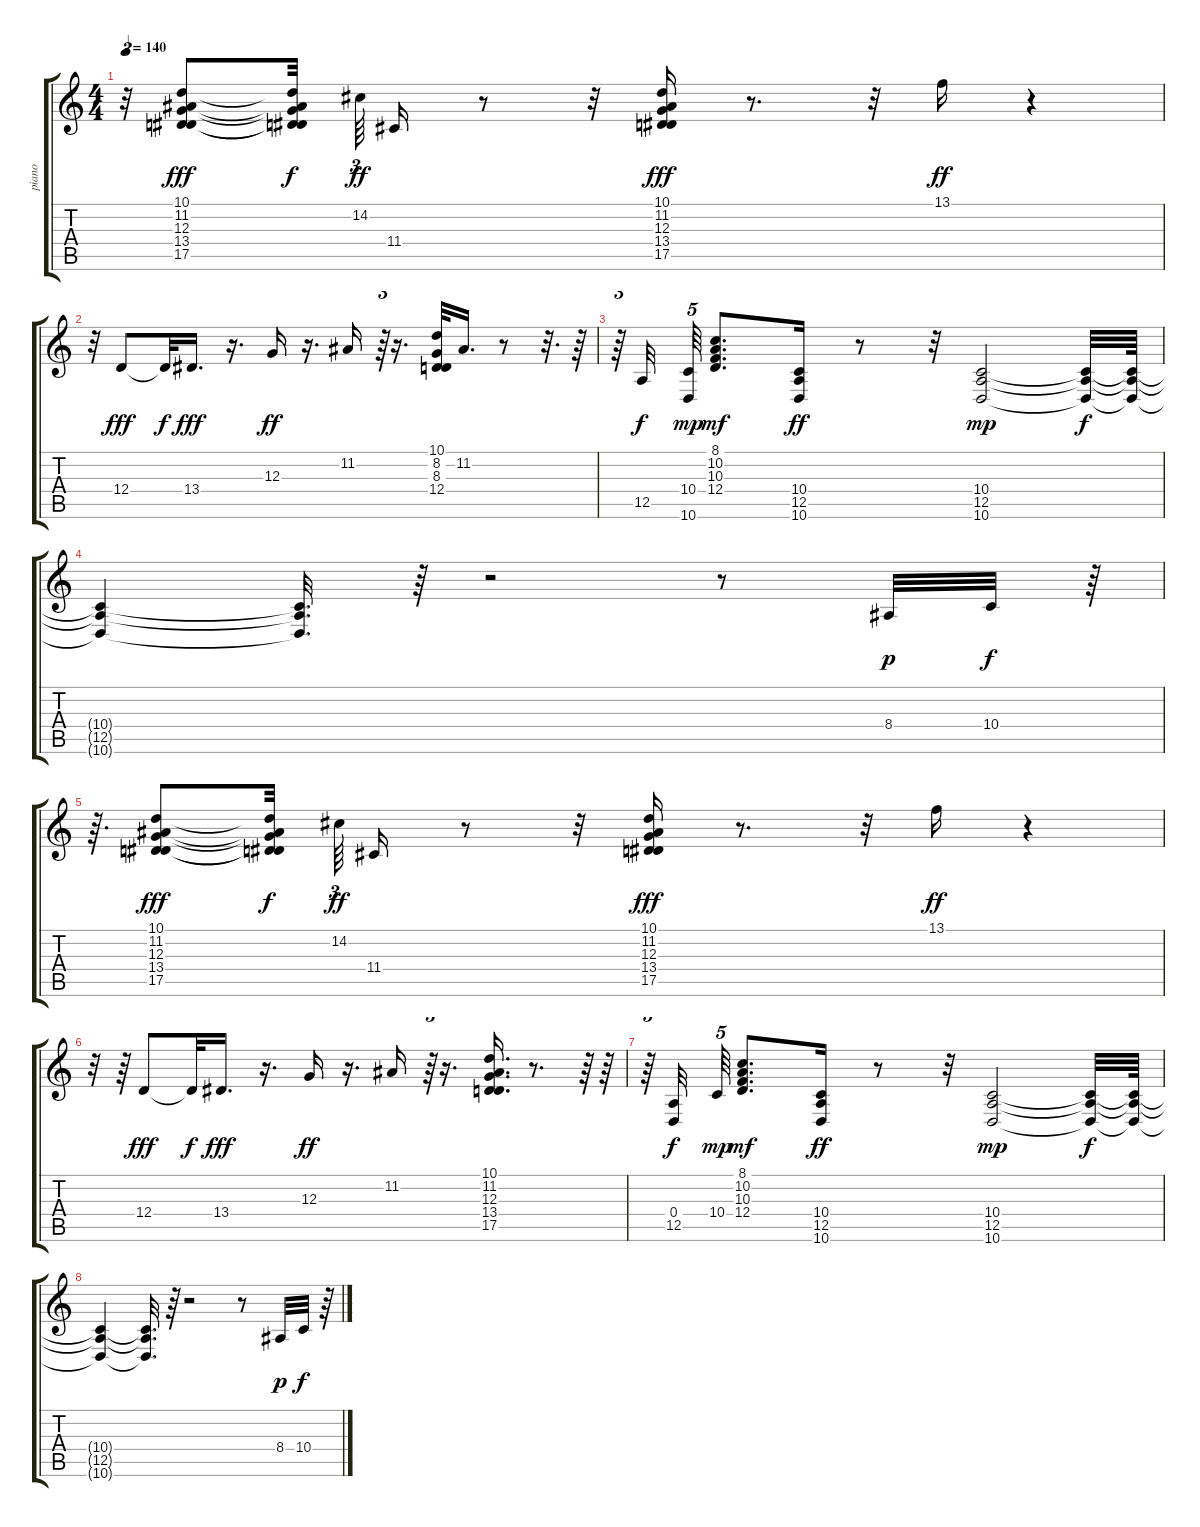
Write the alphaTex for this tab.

\track ("piano" "piano") {instrument acousticgrandpiano}
\staff {score tabs}
\tuning (E4 B3 G3 D3 A2 E2) {hide}
\ts (4 4)
\tempo 140
\clef g2
\ks c
r.32{tu (3 2) dy ff} (10.1 11.2 12.3 13.4 17.5).8{dy fff} (10.1{t} 11.2{t} 12.3{t} 13.4{t} 17.5{t}).32{dy f beam splitsecondary} 14.2.64{tu (3 2) dy ff} 11.4.16 r.8 r.32 (10.1 11.2 12.3 13.4 17.5).16{dy fff} r.8{d} r.32 13.1.16{dy ff} r.4 |
r.32 12.4.8{dy fff} 12.4{t}.32{dy f} 13.4.16{d dy fff} r.16{d} 12.3.16{dy ff} r.16{d} 11.2.16 r.64{tu (3 2)} r.16{d} (10.1 8.2 8.3 12.4).32 11.2.16{d} r.8 r.32{d} r.64 |
r.64{tu (3 2)} 12.5.32{dy f beam splitsecondary} (10.4 10.6).64{tu (5 4) dy mp} (8.1 10.2 10.3 12.4).8{d dy mf} (10.4 12.5 10.6).16{dy ff} r.8 r.32 (10.4 12.5 10.6).2{dy mp} (10.4{t} 12.5{t} 10.6{t}).32{dy f} (10.4{t} 12.5{t} 10.6{t}).64 |
(10.4{t} 12.5{t} 10.6{t}).4 (10.4{t} 12.5{t} 10.6{t}).32{d} r.64 r.2 r.8 8.4.32{dy p} 10.4.32{dy f} r.64 |
r.64{d} (10.1 11.2 12.3 13.4 17.5).8{dy fff} (10.1{t} 11.2{t} 12.3{t} 13.4{t} 17.5{t}).32{dy f beam splitsecondary} 14.2.64{tu (3 2) dy ff} 11.4.16 r.8 r.32 (10.1 11.2 12.3 13.4 17.5).16{dy fff} r.8{d} r.32 13.1.16{dy ff} r.4 |
r.32 r.64 12.4.8{dy fff} 12.4{t}.32{dy f} 13.4.16{d dy fff} r.16{d} 12.3.16{dy ff} r.16{d} 11.2.16 r.64{tu (3 2)} r.16{d} (10.1 11.2 12.3 13.4 17.5).16{d} r.8{d} r.64 r.64 |
r.64{tu (5 4)} (0.4 12.5).32{dy f beam splitsecondary} 10.4.64{tu (5 4) dy mp} (8.1 10.2 10.3 12.4).8{d dy mf} (10.4 12.5 10.6).16{dy ff} r.8 r.32 (10.4 12.5 10.6).2{dy mp} (10.4{t} 12.5{t} 10.6{t}).32{dy f} (10.4{t} 12.5{t} 10.6{t}).64 |
(10.4{t} 12.5{t} 10.6{t}).4 (10.4{t} 12.5{t} 10.6{t}).32{d} r.64 r.2 r.8 8.4.32{dy p} 10.4.32{dy f} r.64
